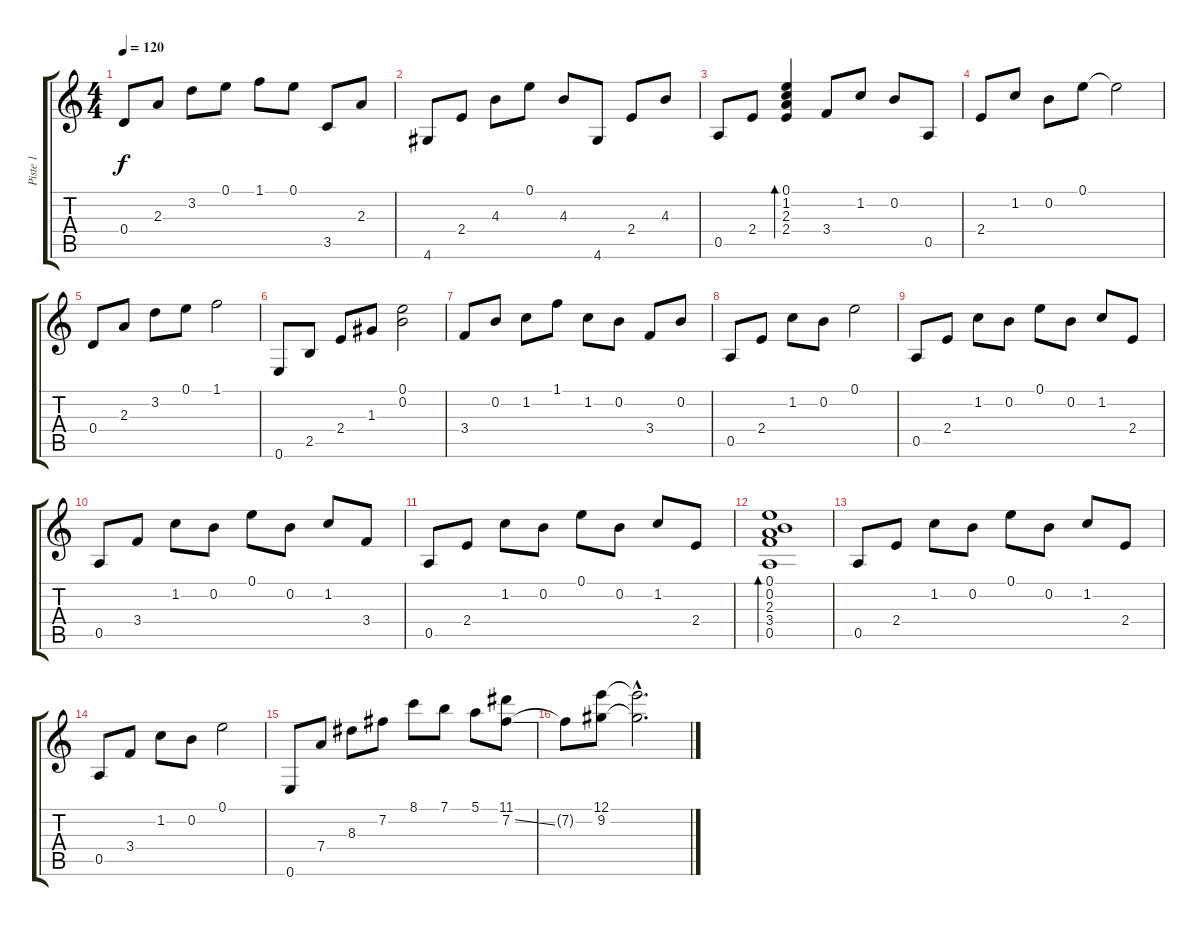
\track ("Piste 1" "Piste 1") {instrument acousticguitarnylon}
\staff {score tabs}
\tuning (E4 B3 G3 D3 A2 E2) {hide}
\ts (4 4)
\tempo 120
\clef g2
\ks c
0.4.8{dy f} 2.3.8 3.2.8 0.1.8 1.1.8 0.1.8 3.5.8 2.3.8 |
4.6.8 2.4.8 4.3.8 0.1.8 4.3.8 4.6.8 2.4.8 4.3.8 |
0.5.8 2.4.8 (0.1 1.2 2.3 2.4).4{bd 240} 3.4.8 1.2.8 0.2.8 0.5.8 |
2.4.8 1.2.8 0.2.8 0.1.8 0.1{t}.2 |
0.4.8 2.3.8 3.2.8 0.1.8 1.1.2 |
0.6.8 2.5.8 2.4.8 1.3.8 (0.1 0.2).2 |
3.4.8 0.2.8 1.2.8 1.1.8 1.2.8 0.2.8 3.4.8 0.2.8 |
0.5.8 2.4.8 1.2.8 0.2.8 0.1.2 |
0.5.8 2.4.8 1.2.8 0.2.8 0.1.8 0.2.8 1.2.8 2.4.8 |
0.5.8 3.4.8 1.2.8 0.2.8 0.1.8 0.2.8 1.2.8 3.4.8 |
0.5.8 2.4.8 1.2.8 0.2.8 0.1.8 0.2.8 1.2.8 2.4.8 |
(0.1 0.2 2.3 3.4 0.5).1{bd 480} |
0.5.8 2.4.8 1.2.8 0.2.8 0.1.8 0.2.8 1.2.8 2.4.8 |
0.5.8 3.4.8 1.2.8 0.2.8 0.1.2 |
0.6.8 7.4.8 8.3.8 7.2.8 8.1.8 7.1.8 5.1.8 (11.1 7.2{ss}).8 |
7.2{t}.8 (12.1 9.2).8 (12.1{hac t} 9.2{hac t}).2{d}
